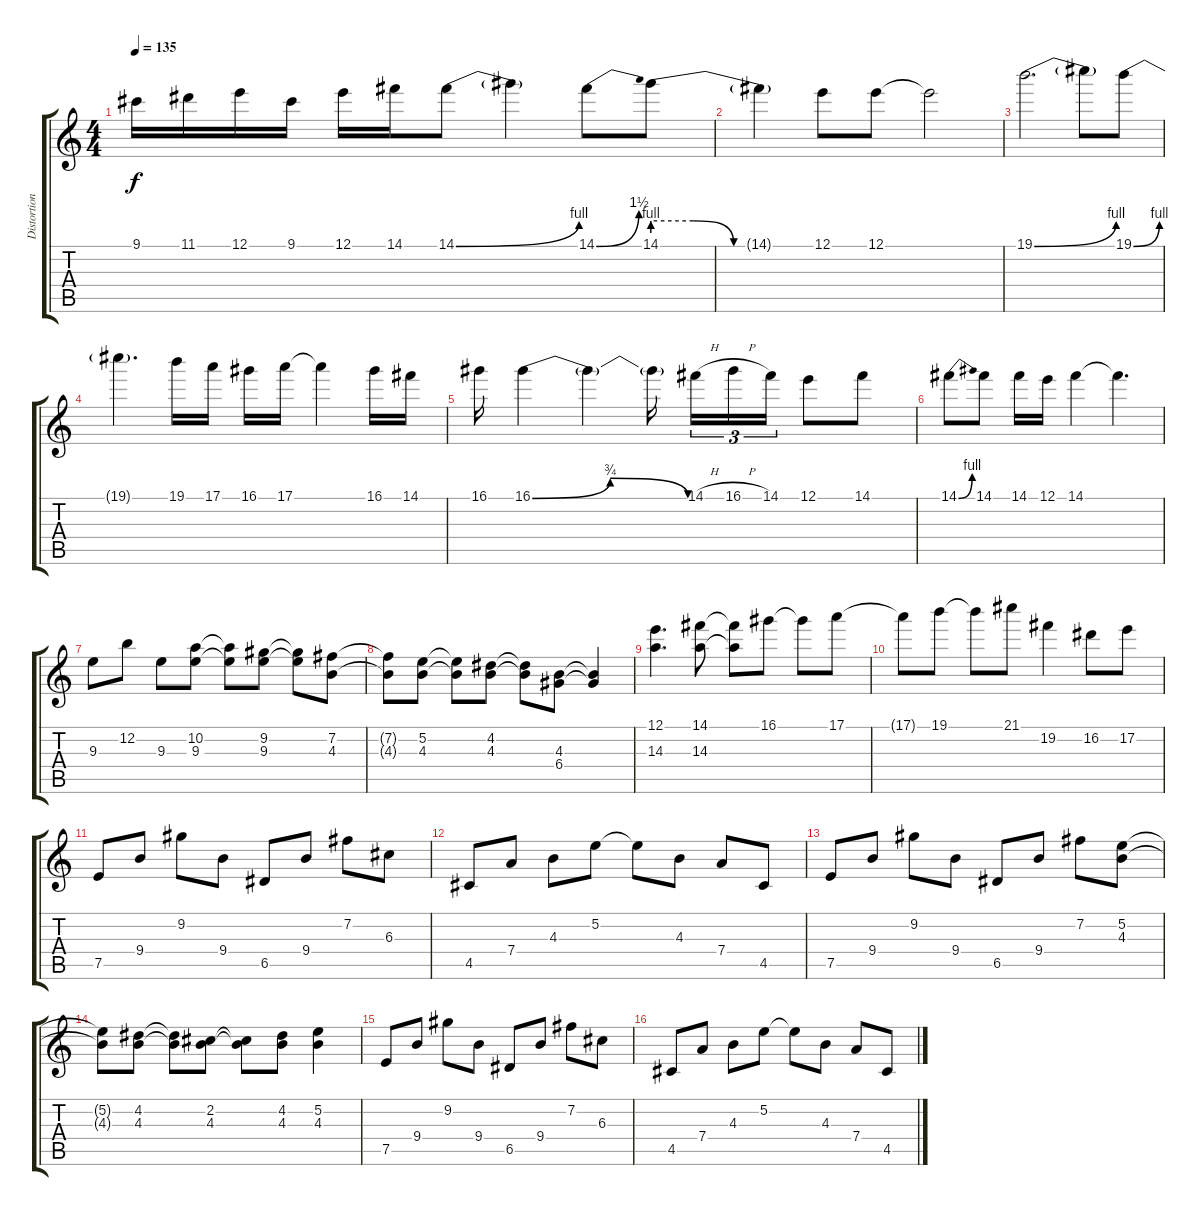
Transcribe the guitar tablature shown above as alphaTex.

\track ("Distortion Guitar" "Distortion") {instrument overdrivenguitar}
\staff {score tabs}
\tuning (E4 B3 G3 D3 A2 E2) {hide}
\ts (4 4)
\tempo 135
\clef g2
\ks c
9.1.16{dy f} 11.1.16 12.1.16 9.1.16 12.1.16 14.1.16 14.1{be (bend 0 0 60 4)}.8 14.1{t}.4 14.1{be (bend 0 0 60 6)}.8 14.1{be (custom 0 4 15 4 30 0 60 0)}.8 |
14.1{t}.4 12.1.8 12.1.8 12.1{t}.2 |
19.1{be (bend 0 0 60 4)}.2{d} 19.1{t}.8 19.1{be (bend 0 0 60 4)}.8 |
19.1{t}.4{d} 19.1.16 17.1.16 16.1.16 17.1.16 17.1{t}.4 16.1.16 14.1.16 |
16.1.16 16.1{be (bendrelease 0 0 30 3 30 3 60 0)}.4 16.1{t}.4 16.1{t}.16{beam splitsecondary} 14.1{h}.16{tu (3 2)} 16.1{h}.16{tu (3 2)} 14.1.16{tu (3 2)} 12.1.8 14.1.8 |
14.1{be (bend 0 0 60 4)}.8 14.1.8 14.1.16 12.1.16 14.1.4 14.1{t}.4{d} |
9.3.8 12.2.8 9.3.8 (10.2 9.3).8 (10.2{t} 9.3{t}).8 (9.2 9.3).8 (9.2{t} 9.3{t}).8 (7.2 4.3).8 |
(7.2{t} 4.3{t}).8 (5.2 4.3).8 (5.2{t} 4.3{t}).8 (4.2 4.3).8 (4.2{t} 4.3{t}).8 (4.3 6.4).8 (4.3{t} 6.4{t}).4 |
(12.1 14.3).4{d} (14.1 14.3).8 (14.1{t} 14.3{t}).8 16.1.8 16.1{t}.8 17.1.8 |
17.1{t}.8 19.1.8 19.1{t}.8 21.1.8 19.2.4 16.2.8 17.2.8 |
7.5.8 9.4.8 9.2.8 9.4.8 6.5.8 9.4.8 7.2.8 6.3.8 |
4.5.8 7.4.8 4.3.8 5.2.8 5.2{t}.8 4.3.8 7.4.8 4.5.8 |
7.5.8 9.4.8 9.2.8 9.4.8 6.5.8 9.4.8 7.2.8 (5.2 4.3).8 |
(5.2{t} 4.3{t}).8 (4.2 4.3).8 (4.2{t} 4.3{t}).8 (2.2 4.3).8 (2.2{t} 4.3{t}).8 (4.2 4.3).8 (5.2 4.3).4 |
7.5.8 9.4.8 9.2.8 9.4.8 6.5.8 9.4.8 7.2.8 6.3.8 |
4.5.8 7.4.8 4.3.8 5.2.8 5.2{t}.8 4.3.8 7.4.8 4.5.8
